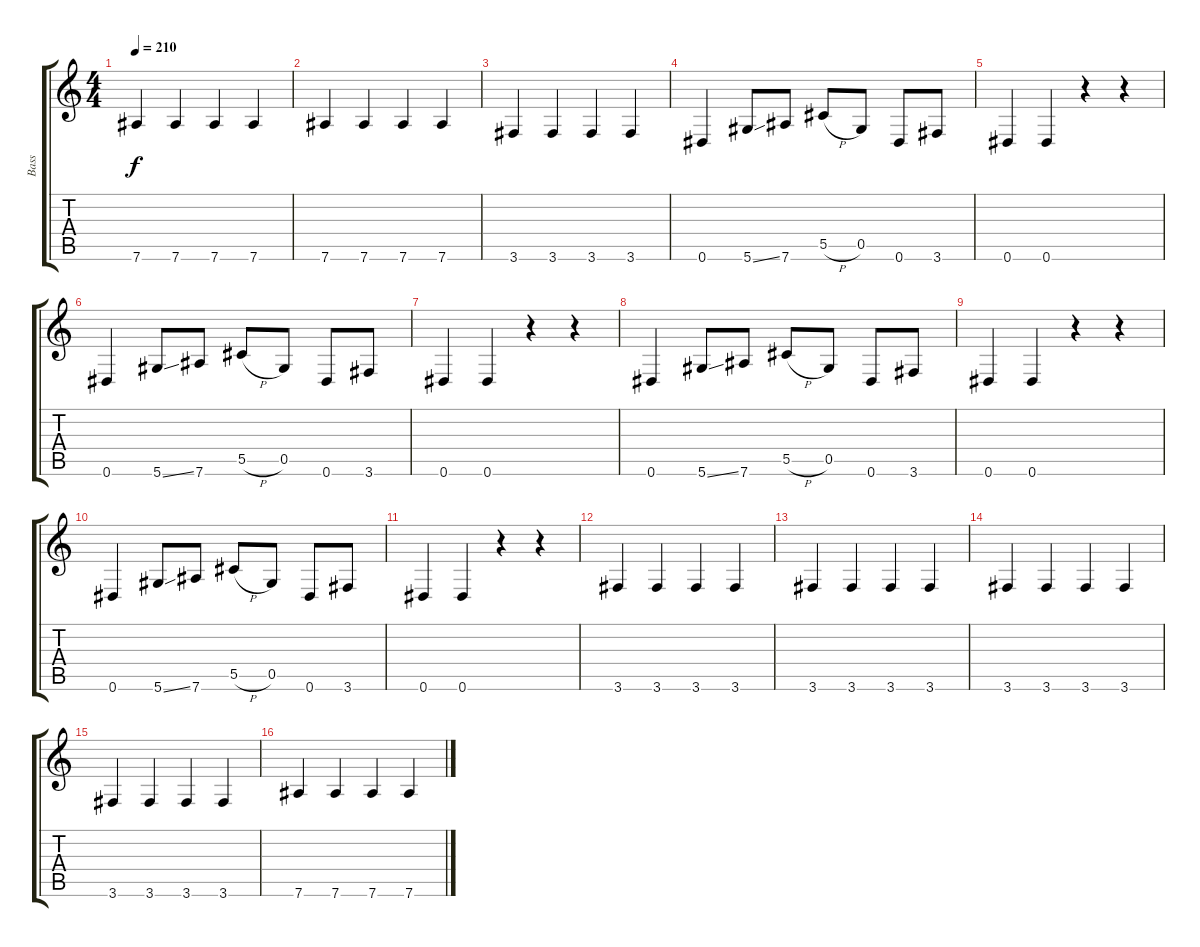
\track ("Bass" "Bass") {instrument electricbassfinger}
\staff {score tabs}
\tuning (Eb4 Bb3 Gb3 Db3 Ab2 Eb2) {hide}
\ts (4 4)
\tempo 210
\clef g2
\ks c
7.6.4{dy f} 7.6.4 7.6.4 7.6.4 |
7.6.4 7.6.4 7.6.4 7.6.4 |
3.6.4 3.6.4 3.6.4 3.6.4 |
0.6.4 5.6{ss}.8 7.6.8 5.5{h}.8 0.5.8 0.6.8 3.6.8 |
0.6.4 0.6.4 r.4 r.4 |
0.6.4 5.6{ss}.8 7.6.8 5.5{h}.8 0.5.8 0.6.8 3.6.8 |
0.6.4 0.6.4 r.4 r.4 |
0.6.4 5.6{ss}.8 7.6.8 5.5{h}.8 0.5.8 0.6.8 3.6.8 |
0.6.4 0.6.4 r.4 r.4 |
0.6.4 5.6{ss}.8 7.6.8 5.5{h}.8 0.5.8 0.6.8 3.6.8 |
0.6.4 0.6.4 r.4 r.4 |
3.6.4 3.6.4 3.6.4 3.6.4 |
3.6.4 3.6.4 3.6.4 3.6.4 |
3.6.4 3.6.4 3.6.4 3.6.4 |
3.6.4 3.6.4 3.6.4 3.6.4 |
7.6.4 7.6.4 7.6.4 7.6.4
